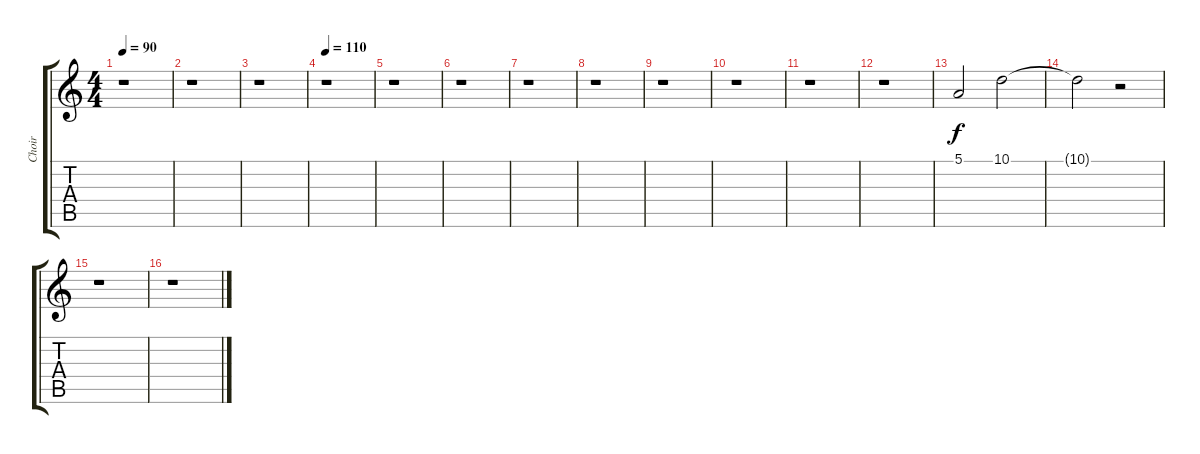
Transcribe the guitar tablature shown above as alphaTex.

\track ("Choir" "Choir") {instrument choiraahs}
\staff {score tabs}
\tuning (E4 B3 G3 D3 A2 E2) {hide}
\ts (4 4)
\tempo 90
\clef g2
\ks c
r.1{dy f} |
r.1 |
r.1 |
\tempo 110
r.1 |
r.1 |
r.1 |
r.1 |
r.1 |
r.1 |
r.1 |
r.1 |
r.1 |
5.1.2 10.1.2 |
10.1{t}.2 r.2 |
r.1 |
r.1
